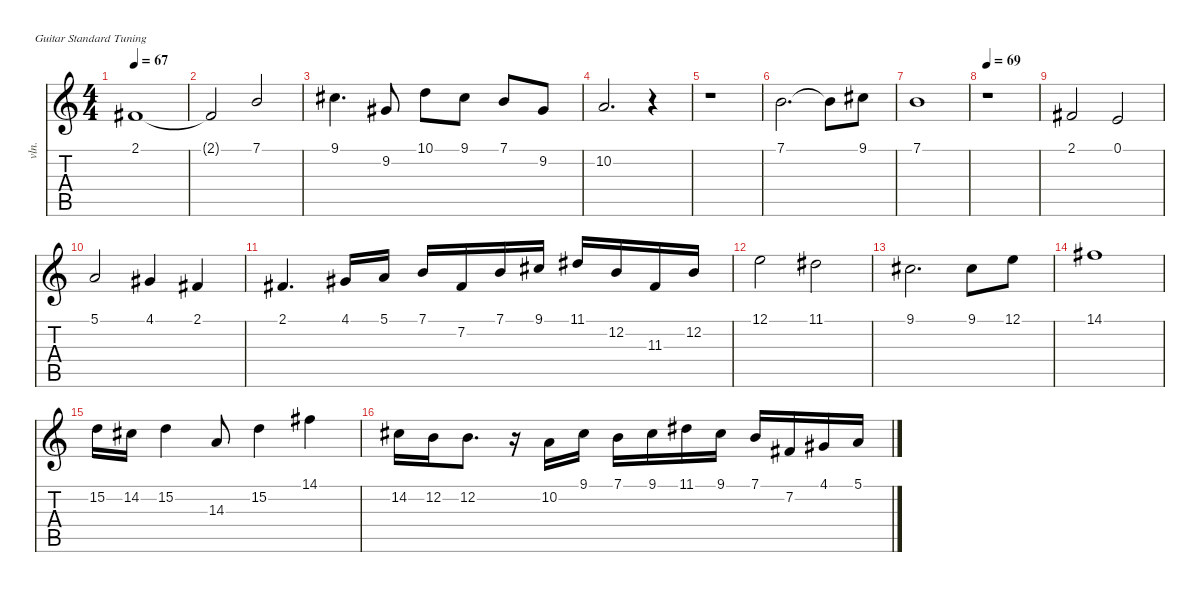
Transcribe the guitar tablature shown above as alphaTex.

\defaultSystemsLayout 4
\hideDynamics
\bracketExtendMode nobrackets
\otherSystemsTrackNameOrientation horizontal
\track ("Track 4" "vln.") {instrument stringensemble1}
\staff {score tabs}
\tuning (E4 B3 G3 D3 A2 E2)
\ts (4 4)
\tempo 67
\clef g2
\ks c
2.1{acc #}.1{dy f beam Up} |
2.1{t acc #}.2{beam Up} 7.1.2{beam Up} |
9.1{acc #}.4{d beam Down} 9.2{acc #}.8{beam Up} 10.1.8{dy ff beam Down} 9.1{acc #}.8{dy f beam Down} 7.1.8{beam Up} 9.2{acc #}.8{beam Up} |
10.2.2{d dy mf beam Up} r.4{beam Up} |
r.1{beam Down} |
7.1.2{d dy f beam Down} 7.1{t}.8{beam Down} 9.1{acc #}.8{dy ff beam Down} |
7.1.1{beam Down} |
\tempo 69
r.1{beam Down} |
2.1{acc #}.2{dy mf beam Up} 0.1.2{beam Up} |
5.1.2{dy f beam Up} 4.1{acc #}.4{beam Up} 2.1{acc #}.4{beam Up} |
2.1{acc #}.4{d dy ff beam Up} 4.1{acc #}.16{dy mf beam Up} 5.1.16{beam Up} 7.1.16{dy f beam Up} 7.2{acc #}.16{beam Up} 7.1.16{beam Up} 9.1{acc #}.16{beam Up} 11.1{acc #}.16{dy ff beam Up} 12.2.16{beam Up} 11.3{acc #}.16{beam Up} 12.2.16{beam Up} |
12.1.2{dy f beam Down} 11.1{acc #}.2{beam Down} |
9.1{acc #}.2{d dy ff beam Down} 9.1{acc #}.8{dy f beam Down} 12.1.8{beam Down} |
14.1{acc #}.1{dy ff beam Down} |
15.2.16{beam Down} 14.2{acc #}.16{beam Down} 15.2.4{dy f beam Down} 14.3.8{dy ff beam Up} 15.2.4{dy f beam Down} 14.1{acc #}.4{beam Down} |
14.2{acc #}.16{beam Down} 12.2.16{beam Down} 12.2.8{d beam Down} r.16{beam Down} 10.2.16{dy mf beam Down} 9.1{acc #}.16{beam Down} 7.1.16{dy f beam Down} 9.1{acc #}.16{beam Down} 11.1{acc #}.16{beam Down} 9.1{acc #}.16{beam Down} 7.1.16{beam Up} 7.2{acc #}.16{dy ff beam Up} 4.1{acc #}.16{beam Up} 5.1.16{beam Up}
